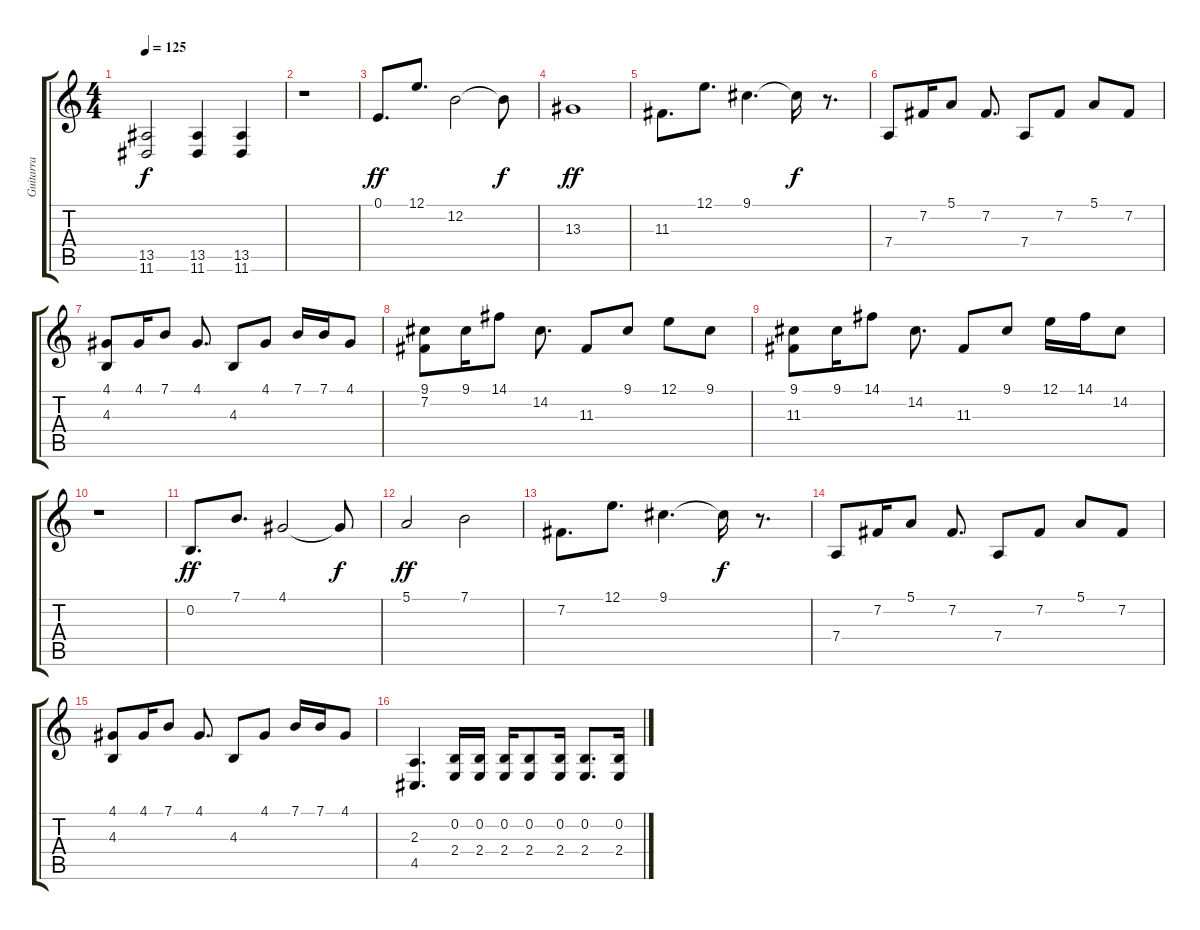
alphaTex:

\track ("Guitarra" "Guitarra") {instrument stringensemble1}
\staff {score tabs}
\tuning (E4 B3 G3 D3 A2 E2) {hide}
\ts (4 4)
\tempo 125
\clef g2
\ks c
(13.5 11.6).2{dy f} (13.5 11.6).4 (13.5 11.6).4 |
r.1 |
0.1.8{d dy ff instrument electricguitarclean} 12.1.8{d} 12.2.2 12.2{t}.8{dy f} |
13.3.1{dy ff} |
11.3.8{d} 12.1.8{d} 9.1.4{d} 9.1{t}.16{dy f} r.8{d} |
7.4.8 7.2.16 5.1.8 7.2.8{d} 7.4.8 7.2.8 5.1.8 7.2.8 |
(4.1 4.3).8 4.1.16 7.1.8 4.1.8{d} 4.3.8 4.1.8 7.1.16 7.1.16 4.1.8 |
(9.1 7.2).8 9.1.16 14.1.8 14.2.8{d} 11.3.8 9.1.8 12.1.8 9.1.8 |
(9.1 11.3).8 9.1.16 14.1.8 14.2.8{d} 11.3.8 9.1.8 12.1.16 14.1.16 14.2.8 |
r.1 |
0.2.8{d dy ff} 7.1.8{d} 4.1.2 4.1{t}.8{dy f} |
5.1.2{dy ff} 7.1.2 |
7.2.8{d} 12.1.8{d} 9.1.4{d} 9.1{t}.16{dy f} r.8{d} |
7.4.8 7.2.16 5.1.8 7.2.8{d} 7.4.8 7.2.8 5.1.8 7.2.8 |
(4.1 4.3).8 4.1.16 7.1.8 4.1.8{d} 4.3.8 4.1.8 7.1.16 7.1.16 4.1.8 |
(2.3 4.5).4{d instrument distortionguitar} (0.2 2.4).16 (0.2 2.4).16 (0.2 2.4).16 (0.2 2.4).8 (0.2 2.4).16 (0.2 2.4).8{d} (0.2 2.4).16
